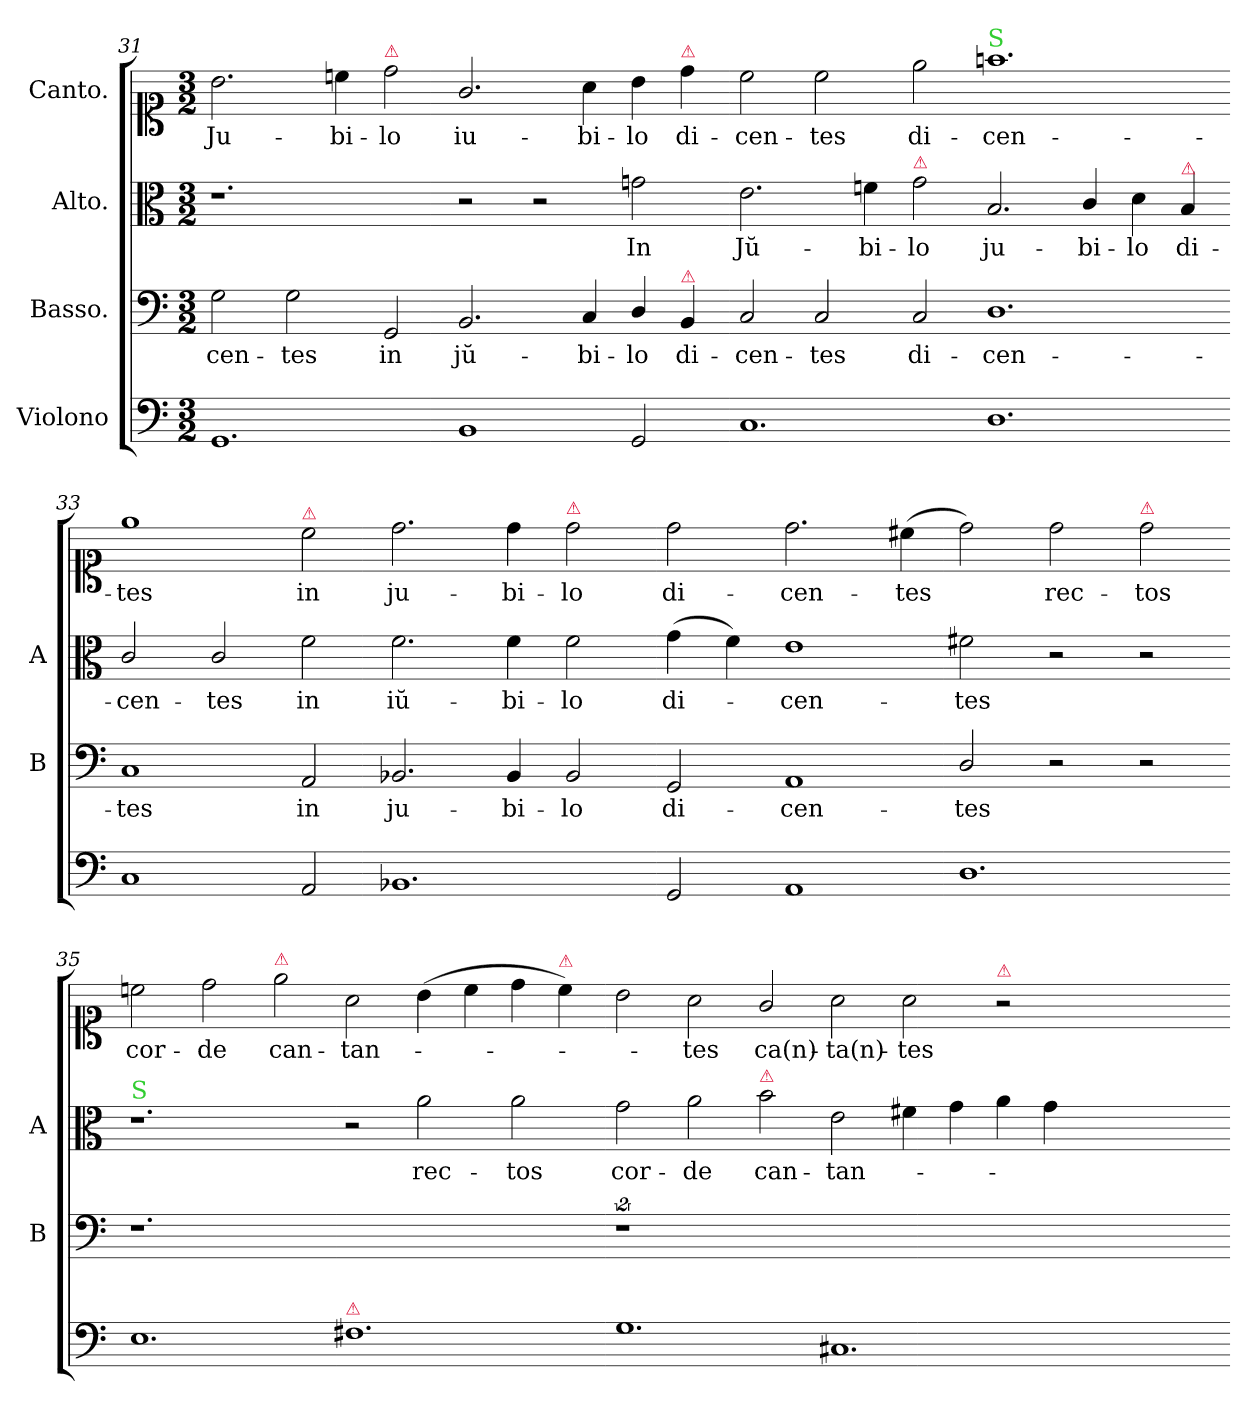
**kern	**kern	**text	**kern	**text	**kern	**text
*part4	*part3	*part3	*part2	*part2	*part1	*part1
*staff4	*staff3	*staff3	*staff2	*staff2	*staff1	*staff1
*I"Violono	*I"Basso.	*	*I"Alto.	*	*I"Canto.	*
*	*I'B	*	*I'A	*	*	*
*clefF4	*clefF4	*	*clefC3	*	*clefC1	*
*k[]	*k[]	*	*k[]	*	*k[]	*
*C:	*C:	*	*C:	*	*C:	*
*M3/2	*M3/2	*	*M3/2	*	*M3/2	*
=31	=31	=31	=31	=31	=31	=31
1.GG	2G\	-cen-	1.r	.	2.b\	Ju-
.	2G\	-tes	.	.	.	.
.	.	.	.	.	4ccn\	-bi-
!	!	!	!	!	!LO:TX:a:color=crimson:t=⚠	!
.	2GG/	in	.	.	2dd\	-lo
1BB	2.BB/	jŭ-	2r	.	2.g/	iu-
.	.	.	2r	.	.	.
.	4C/	-bi-	.	.	4a\	-bi-
2GG/	4D/	-lo	2gn\	In	4b\	-lo
!	!	!	!	!	!LO:TX:a:color=crimson:t=⚠	!
!	!LO:TX:a:color=crimson:t=⚠	!	!	!	!	!
.	4BB/	di-	.	.	4dd\	di-
=32-	=32-	=32-	=32-	=32-	=32-	=32-
1.C	2C/	-cen-	2.e\	Jŭ-	2cc\	-cen-
.	2C/	-tes	.	.	2cc\	-tes
.	.	.	4fn\	-bi-	.	.
!	!	!	!LO:TX:a:color=crimson:t=⚠	!	!	!
.	2C/	di-	2g\	-lo	2ee\	di-
!	!	!	!	!	!LO:TX:a:color=limegreen:t=S	!
1.D	1.D	-cen-	2.B/	ju-	1.ffn	-cen-
.	.	.	4c/	-bi-	.	.
.	.	.	4d\	-lo	.	.
!	!	!	!LO:TX:a:color=crimson:t=⚠	!	!	!
.	.	.	4B/	di-	.	.
=33-	=33-	=33-	=33-	=33-	=33-	=33-
1C	1C	-tes	2c/	-cen-	1ee	-tes
.	.	.	2c/	-tes	.	.
!	!	!	!	!	!LO:TX:a:color=crimson:t=⚠	!
2AA/	2AA/	in	2f\	in	2cc\	in
1.BB-X	2.BB-X/	ju-	2.f\	iŭ-	2.dd\	ju-
.	4BB-/	-bi-	4f\	-bi-	4dd\	bi-
!	!	!	!	!	!LO:TX:a:color=crimson:t=⚠	!
.	2BB-/	-lo	2f\	-lo	2dd\	-lo
=34-	=34-	=34-	=34-	=34-	=34-	=34-
2GG/	2GG/	di-	(4g\	di-	2dd\	di-
.	.	.	4f\)	.	.	.
1AA	1AA	-cen-	1e	-cen-	2.dd\	-cen-
.	.	.	.	.	(4cc#X\	-tes
1.D	2D/	-tes	2f#X\	-tes	2dd\)	.
.	2r	.	2r	.	2dd\	rec-
!	!	!	!	!	!LO:TX:a:color=crimson:t=⚠	!
.	2r	.	2r	.	2dd\	-tos
=35-	=35-	=35-	=35-	=35-	=35-	=35-
!	!	!	!LO:TX:a:color=limegreen:t=S	!	!	!
1.E	1.r	.	1.r	.	2ccn\	cor-
.	.	.	.	.	2dd\	-de
!	!	!	!	!	!LO:TX:a:color=crimson:t=⚠	!
.	.	.	.	.	2ee\	can-
!LO:TX:a:color=crimson:t=⚠	!	!	!	!	!	!
1.F#X	1.ryy	.	2r	.	2a\	-tan-
.	.	.	2a\	rec-	(4b\	.
.	.	.	.	.	4cc\	.
.	.	.	2a\	-tos	4dd\	.
!	!	!	!	!	!LO:TX:a:color=crimson:t=⚠	!
.	.	.	.	.	4cc\)	.
=36-	=36-	=36-	=36-	=36-	=36-	=36-
1.G	2%9r	.	2g\	cor-	2b\	.
.	.	.	2a\	-de	2a\	-tes
!	!	!	!LO:TX:a:color=crimson:t=⚠	!	!	!
.	.	.	2b\	can-	2g/	ca(n)-
1.C#X	.	.	2e\	-tan-	2a\	-ta(n)-
.	.	.	4f#X\	.	2a\	-tes
.	.	.	4g\	.	.	.
!	!	!	!	!	!LO:TX:a:color=crimson:t=⚠	!
.	.	.	4a\	.	2r	.
.	.	.	4g\	.	.	.
1.ryy	.	.	1.ryy	.	1.ryy	.
=-	=-	=-	=-	=-	=-	=-
*-	*-	*-	*-	*-	*-	*-
